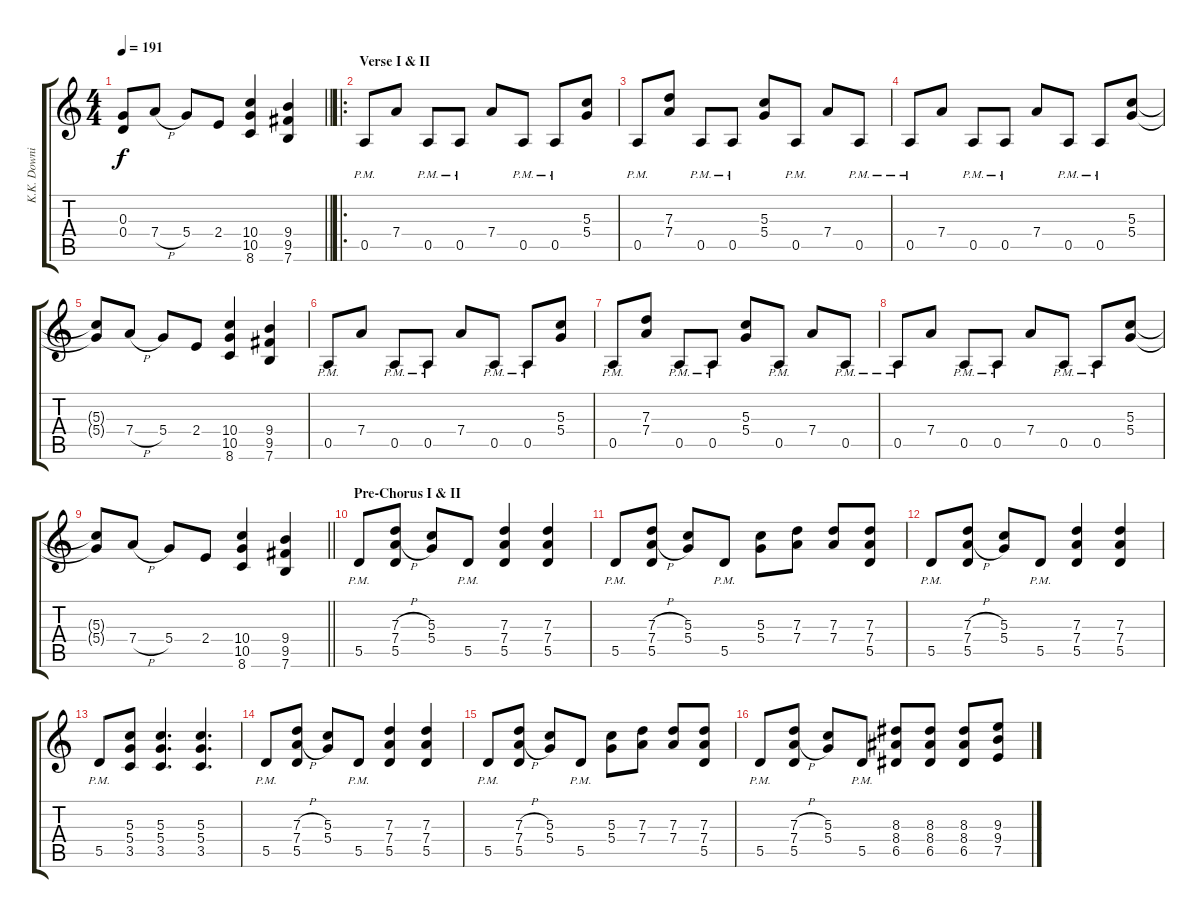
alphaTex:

\track ("K.K. Downing" "K.K. Downi") {instrument distortionguitar}
\staff {score tabs}
\tuning (E4 B3 G3 D3 A2 E2) {hide}
\ts (4 4)
\tempo 191
\clef g2
\barLineRight lightlight
\ks c
(0.3 0.4).8{dy f} 7.4{h}.8 5.4.8 2.4.8 (10.4 10.5 8.6).4 (9.4 9.5 7.6).4 |
\ro
\section ("" "Verse I & II")
0.5{pm}.8 7.4.8 0.5{pm}.8 0.5{pm}.8 7.4.8 0.5{pm}.8 0.5{pm}.8 (5.3 5.4).8 |
0.5{pm}.8 (7.3 7.4).8 0.5{pm}.8 0.5{pm}.8 (5.3 5.4).8 0.5{pm}.8 7.4.8 0.5{pm}.8 |
0.5{pm}.8 7.4.8 0.5{pm}.8 0.5{pm}.8 7.4.8 0.5{pm}.8 0.5{pm}.8 (5.3 5.4).8 |
(5.3{t} 5.4{t}).8 7.4{h}.8 5.4.8 2.4.8 (10.4 10.5 8.6).4 (9.4 9.5 7.6).4 |
0.5{pm}.8 7.4.8 0.5{pm}.8 0.5{pm}.8 7.4.8 0.5{pm}.8 0.5{pm}.8 (5.3 5.4).8 |
0.5{pm}.8 (7.3 7.4).8 0.5{pm}.8 0.5{pm}.8 (5.3 5.4).8 0.5{pm}.8 7.4.8 0.5{pm}.8 |
0.5{pm}.8 7.4.8 0.5{pm}.8 0.5{pm}.8 7.4.8 0.5{pm}.8 0.5{pm}.8 (5.3 5.4).8 |
\barLineRight lightlight
(5.3{t} 5.4{t}).8 7.4{h}.8 5.4.8 2.4.8 (10.4 10.5 8.6).4 (9.4 9.5 7.6).4 |
\section ("" "Pre-Chorus I & II")
5.5{pm}.8 (7.3{h} 7.4{h} 5.5).8 (5.3 5.4).8 5.5{pm}.8 (7.3 7.4 5.5).4 (7.3 7.4 5.5).4 |
5.5{pm}.8 (7.3{h} 7.4{h} 5.5).8 (5.3 5.4).8 5.5{pm}.8 (5.3 5.4).8 (7.3 7.4).8 (7.3 7.4).8 (7.3 7.4 5.5).8 |
5.5{pm}.8 (7.3{h} 7.4{h} 5.5).8 (5.3 5.4).8 5.5{pm}.8 (7.3 7.4 5.5).4 (7.3 7.4 5.5).4 |
5.5{pm}.8 (5.3 5.4 3.5).8 (5.3 5.4 3.5).4{d} (5.3 5.4 3.5).4{d} |
5.5{pm}.8 (7.3{h} 7.4{h} 5.5).8 (5.3 5.4).8 5.5{pm}.8 (7.3 7.4 5.5).4 (7.3 7.4 5.5).4 |
5.5{pm}.8 (7.3{h} 7.4{h} 5.5).8 (5.3 5.4).8 5.5{pm}.8 (5.3 5.4).8 (7.3 7.4).8 (7.3 7.4).8 (7.3 7.4 5.5).8 |
5.5{pm}.8 (7.3{h} 7.4{h} 5.5).8 (5.3 5.4).8 5.5{pm}.8 (8.3 8.4 6.5).8 (8.3 8.4 6.5).8 (8.3 8.4 6.5).8 (9.3 9.4 7.5).8
